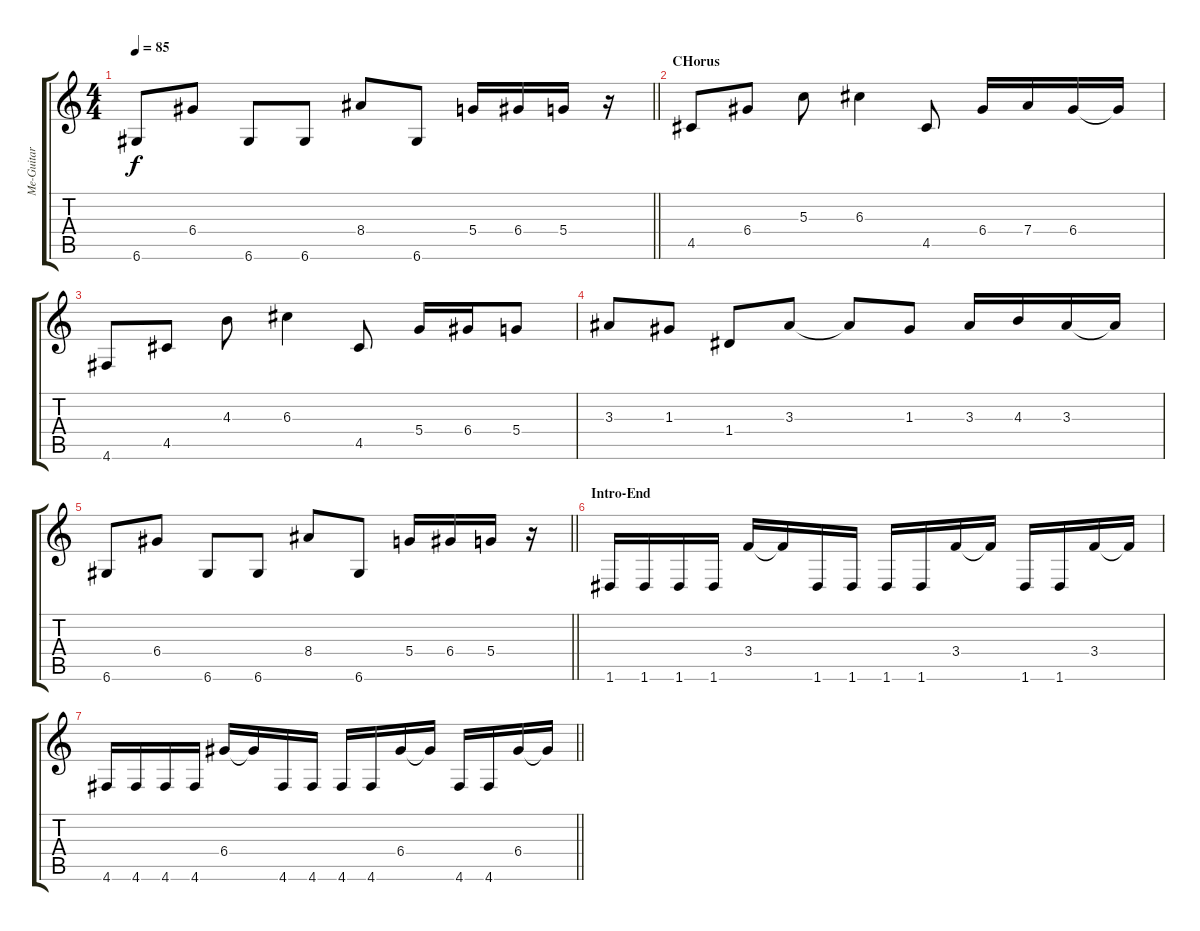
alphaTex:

\track ("Me-Guitar" "Me-Guitar") {instrument distortionguitar}
\staff {score tabs}
\tuning (E4 B3 G3 D3 A2 D2) {hide}
\ts (4 4)
\tempo 85
\clef g2
\barLineRight lightlight
\ks c
6.6.8{dy f} 6.4.8 6.6.8 6.6.8 8.4.8 6.6.8 5.4.16 6.4.16 5.4.16 r.16 |
\section ("" "CHorus")
4.5.8 6.4.8 5.3.8 6.3.4 4.5.8 6.4.16 7.4.16 6.4.16 6.4{t}.16 |
4.6.8 4.5.8 4.3.8 6.3.4 4.5.8 5.4.16 6.4.16 5.4.8 |
3.3.8 1.3.8 1.4.8 3.3.8 3.3{t}.8 1.3.8 3.3.16 4.3.16 3.3.16 3.3{t}.16 |
\barLineRight lightlight
6.6.8 6.4.8 6.6.8 6.6.8 8.4.8 6.6.8 5.4.16 6.4.16 5.4.16 r.16 |
\section ("" "Intro-End")
1.6.16 1.6.16 1.6.16 1.6.16 3.4.16 3.4{t}.16 1.6.16 1.6.16 1.6.16 1.6.16 3.4.16 3.4{t}.16 1.6.16 1.6.16 3.4.16 3.4{t}.16 |
\barLineRight lightlight
4.6.16 4.6.16 4.6.16 4.6.16 6.4.16 6.4{t}.16 4.6.16 4.6.16 4.6.16 4.6.16 6.4.16 6.4{t}.16 4.6.16 4.6.16 6.4.16 6.4{t}.16
